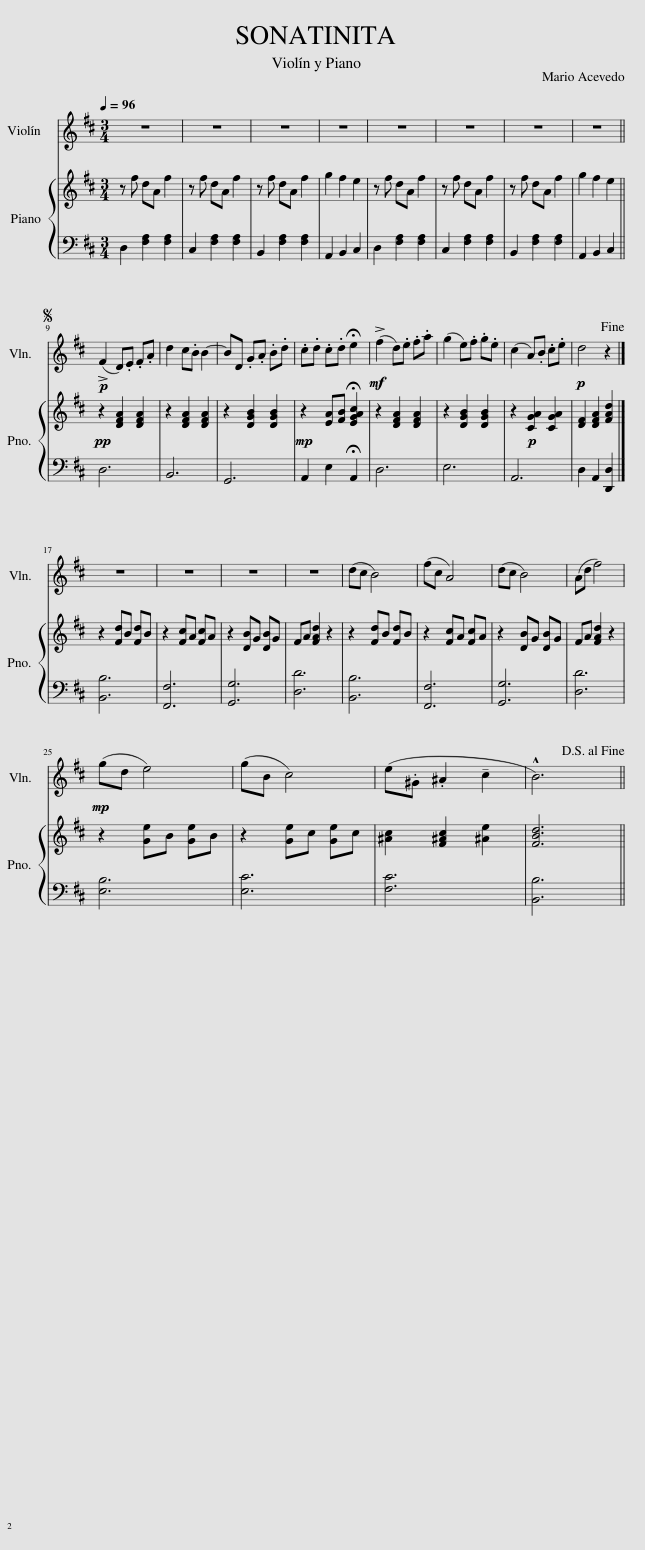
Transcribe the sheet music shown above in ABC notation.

X:1
%%score 1 { 2 | 3 }
L:1/8
Q:1/4=96
M:3/4
I:linebreak $
K:D
V:1 treble
V:2 treble
V:3 bass
V:1
 z6 | z6 | z6 | z6 | z6 | %5
 z6 | z6 | z6 ||$S!p! (!>!F2 D).E .F.A | d2 c.B B2- | %10
 BD .G.A .B.d | .c.d .c.d !fermata!e2 |!mf! (!>!f2 d).e .f.a | (g2 e).f .g.e | (c2 A).B .c.e | %15
!p! d4 z2!fine! |]$ z6 | z6 | z6 | z6 | %20
 (dc B4) | (fc A4) | (dc B4) | (Ad f4) |$!mp! (gd e4) | %25
 (gB c4) | (e.^G .^A2 !tenuto!c2 | !^!B6)!D.S.! || %28
V:2
 z f dA f2 | z f dA f2 | z f dA f2 | g2 f2 e2 | z f dA f2 | %5
 z f dA f2 | z f dA f2 | g2 f2 e2 ||$!pp! z2 [DFA]2 [DFA]2 | z2 [DFA]2 [DFA]2 | %10
 z2 [DGB]2 [DGB]2 |!mp! z2 [EA][FB] !fermata![EGAc]2 | z2 [DFA]2 [DFA]2 | z2 [DGB]2 [DGB]2 | z2!p! [CGA]2 [CGA]2 | %15
 [DF]2 [DFA]2 [FAd]2 |]$ z2 [Fd]B [Fd]B | z2 [Fc]A [Fc]A | z2 [DB]G [DB]G | FA [FAd]2 z2 | %20
 z2 [Fd]B [Fd]B | z2 [Fc]A [Fc]A | z2 [DB]G [DB]G | FA [FAd]2 z2 |$ z2 [Ge]B [Ge]B | %25
 z2 [Ge]c [Ge]c | [^Ac]2 [F^Ac]2 [^Ae]2 | [FBd]6 || %28
V:3
 D,2 [F,A,]2 [F,A,]2 | C,2 [F,A,]2 [F,A,]2 | B,,2 [F,A,]2 [F,A,]2 | A,,2 B,,2 C,2 | D,2 [F,A,]2 [F,A,]2 | %5
 C,2 [F,A,]2 [F,A,]2 | B,,2 [F,A,]2 [F,A,]2 | A,,2 B,,2 C,2 ||$ D,6 | B,,6 | %10
 G,,6 | A,,2 E,2 !fermata!A,,2 | D,6 | E,6 | A,,6 | %15
 D,2 A,,2 [D,,D,]2 |]$ [B,,B,]6 | [F,,F,]6 | [G,,G,]6 | [D,D]6 | %20
 [B,,B,]6 | [F,,F,]6 | [G,,G,]6 | [D,D]6 |$ [E,B,]6 | %25
 [E,C]6 | [F,C]6 | [B,,B,]6 || %28
